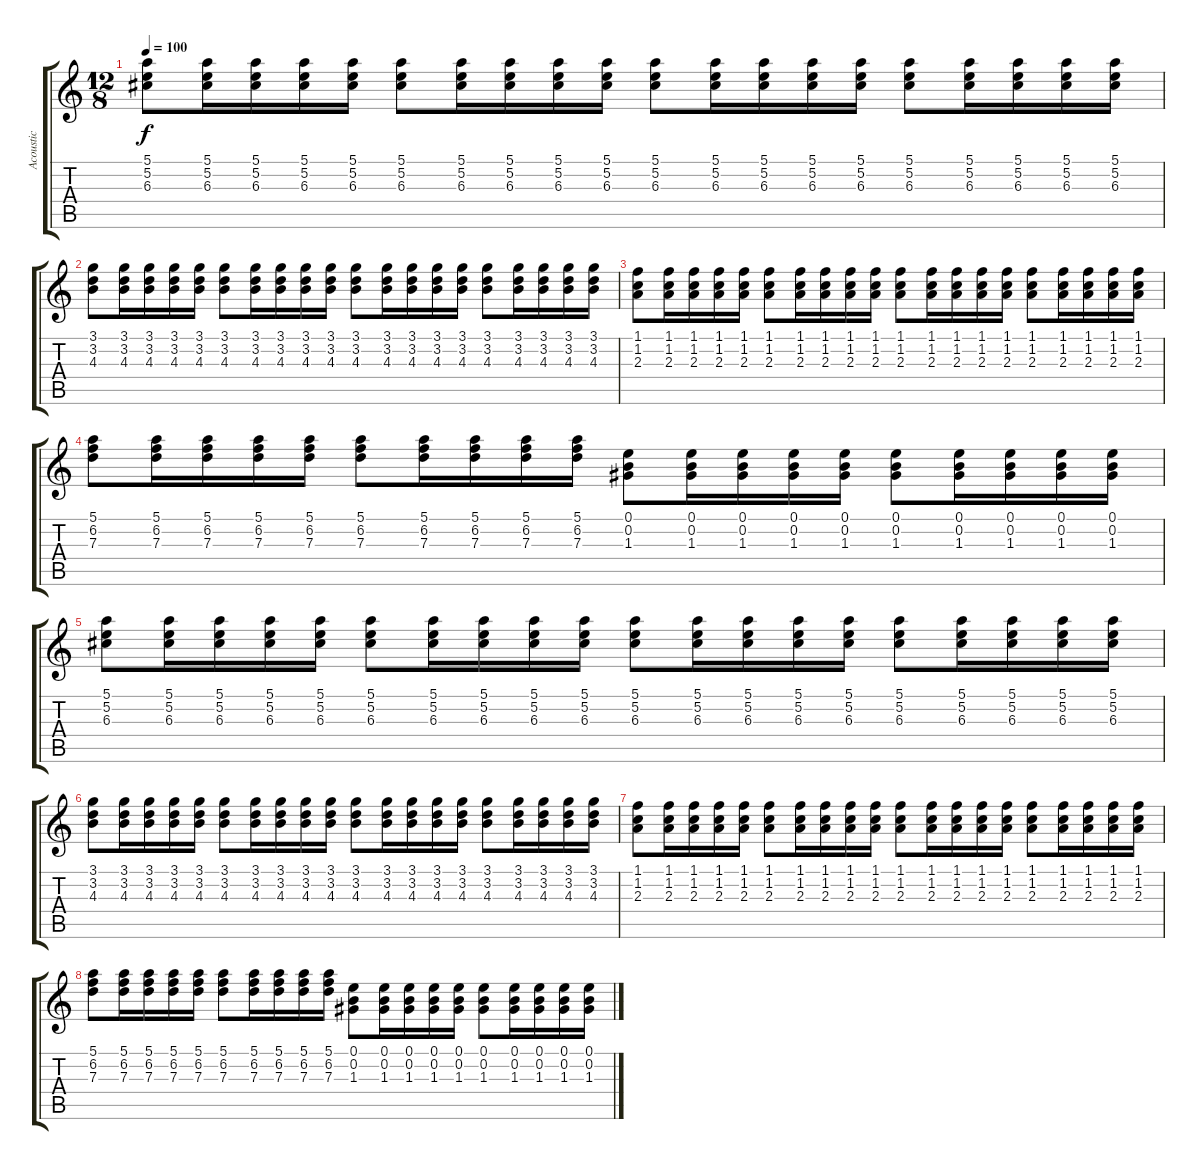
\track ("Acoustic" "Acoustic") {instrument electricguitarjazz}
\staff {score tabs}
\tuning (E4 B3 G3 D3 A2 E2) {hide}
\ts (12 8)
\tempo 100
\clef g2
\ks c
(5.1 5.2 6.3).8{dy f} (5.1 5.2 6.3).16 (5.1 5.2 6.3).16 (5.1 5.2 6.3).16 (5.1 5.2 6.3).16 (5.1 5.2 6.3).8 (5.1 5.2 6.3).16 (5.1 5.2 6.3).16 (5.1 5.2 6.3).16 (5.1 5.2 6.3).16 (5.1 5.2 6.3).8 (5.1 5.2 6.3).16 (5.1 5.2 6.3).16 (5.1 5.2 6.3).16 (5.1 5.2 6.3).16 (5.1 5.2 6.3).8 (5.1 5.2 6.3).16 (5.1 5.2 6.3).16 (5.1 5.2 6.3).16 (5.1 5.2 6.3).16 |
(3.1 3.2 4.3).8 (3.1 3.2 4.3).16 (3.1 3.2 4.3).16 (3.1 3.2 4.3).16 (3.1 3.2 4.3).16 (3.1 3.2 4.3).8 (3.1 3.2 4.3).16 (3.1 3.2 4.3).16 (3.1 3.2 4.3).16 (3.1 3.2 4.3).16 (3.1 3.2 4.3).8 (3.1 3.2 4.3).16 (3.1 3.2 4.3).16 (3.1 3.2 4.3).16 (3.1 3.2 4.3).16 (3.1 3.2 4.3).8 (3.1 3.2 4.3).16 (3.1 3.2 4.3).16 (3.1 3.2 4.3).16 (3.1 3.2 4.3).16 |
(1.1 1.2 2.3).8 (1.1 1.2 2.3).16 (1.1 1.2 2.3).16 (1.1 1.2 2.3).16 (1.1 1.2 2.3).16 (1.1 1.2 2.3).8 (1.1 1.2 2.3).16 (1.1 1.2 2.3).16 (1.1 1.2 2.3).16 (1.1 1.2 2.3).16 (1.1 1.2 2.3).8 (1.1 1.2 2.3).16 (1.1 1.2 2.3).16 (1.1 1.2 2.3).16 (1.1 1.2 2.3).16 (1.1 1.2 2.3).8 (1.1 1.2 2.3).16 (1.1 1.2 2.3).16 (1.1 1.2 2.3).16 (1.1 1.2 2.3).16 |
(5.1 6.2 7.3).8 (5.1 6.2 7.3).16 (5.1 6.2 7.3).16 (5.1 6.2 7.3).16 (5.1 6.2 7.3).16 (5.1 6.2 7.3).8 (5.1 6.2 7.3).16 (5.1 6.2 7.3).16 (5.1 6.2 7.3).16 (5.1 6.2 7.3).16 (0.1 0.2 1.3).8 (0.1 0.2 1.3).16 (0.1 0.2 1.3).16 (0.1 0.2 1.3).16 (0.1 0.2 1.3).16 (0.1 0.2 1.3).8 (0.1 0.2 1.3).16 (0.1 0.2 1.3).16 (0.1 0.2 1.3).16 (0.1 0.2 1.3).16 |
(5.1 5.2 6.3).8 (5.1 5.2 6.3).16 (5.1 5.2 6.3).16 (5.1 5.2 6.3).16 (5.1 5.2 6.3).16 (5.1 5.2 6.3).8 (5.1 5.2 6.3).16 (5.1 5.2 6.3).16 (5.1 5.2 6.3).16 (5.1 5.2 6.3).16 (5.1 5.2 6.3).8 (5.1 5.2 6.3).16 (5.1 5.2 6.3).16 (5.1 5.2 6.3).16 (5.1 5.2 6.3).16 (5.1 5.2 6.3).8 (5.1 5.2 6.3).16 (5.1 5.2 6.3).16 (5.1 5.2 6.3).16 (5.1 5.2 6.3).16 |
(3.1 3.2 4.3).8 (3.1 3.2 4.3).16 (3.1 3.2 4.3).16 (3.1 3.2 4.3).16 (3.1 3.2 4.3).16 (3.1 3.2 4.3).8 (3.1 3.2 4.3).16 (3.1 3.2 4.3).16 (3.1 3.2 4.3).16 (3.1 3.2 4.3).16 (3.1 3.2 4.3).8 (3.1 3.2 4.3).16 (3.1 3.2 4.3).16 (3.1 3.2 4.3).16 (3.1 3.2 4.3).16 (3.1 3.2 4.3).8 (3.1 3.2 4.3).16 (3.1 3.2 4.3).16 (3.1 3.2 4.3).16 (3.1 3.2 4.3).16 |
(1.1 1.2 2.3).8 (1.1 1.2 2.3).16 (1.1 1.2 2.3).16 (1.1 1.2 2.3).16 (1.1 1.2 2.3).16 (1.1 1.2 2.3).8 (1.1 1.2 2.3).16 (1.1 1.2 2.3).16 (1.1 1.2 2.3).16 (1.1 1.2 2.3).16 (1.1 1.2 2.3).8 (1.1 1.2 2.3).16 (1.1 1.2 2.3).16 (1.1 1.2 2.3).16 (1.1 1.2 2.3).16 (1.1 1.2 2.3).8 (1.1 1.2 2.3).16 (1.1 1.2 2.3).16 (1.1 1.2 2.3).16 (1.1 1.2 2.3).16 |
(5.1 6.2 7.3).8 (5.1 6.2 7.3).16 (5.1 6.2 7.3).16 (5.1 6.2 7.3).16 (5.1 6.2 7.3).16 (5.1 6.2 7.3).8 (5.1 6.2 7.3).16 (5.1 6.2 7.3).16 (5.1 6.2 7.3).16 (5.1 6.2 7.3).16 (0.1 0.2 1.3).8 (0.1 0.2 1.3).16 (0.1 0.2 1.3).16 (0.1 0.2 1.3).16 (0.1 0.2 1.3).16 (0.1 0.2 1.3).8 (0.1 0.2 1.3).16 (0.1 0.2 1.3).16 (0.1 0.2 1.3).16 (0.1 0.2 1.3).16
